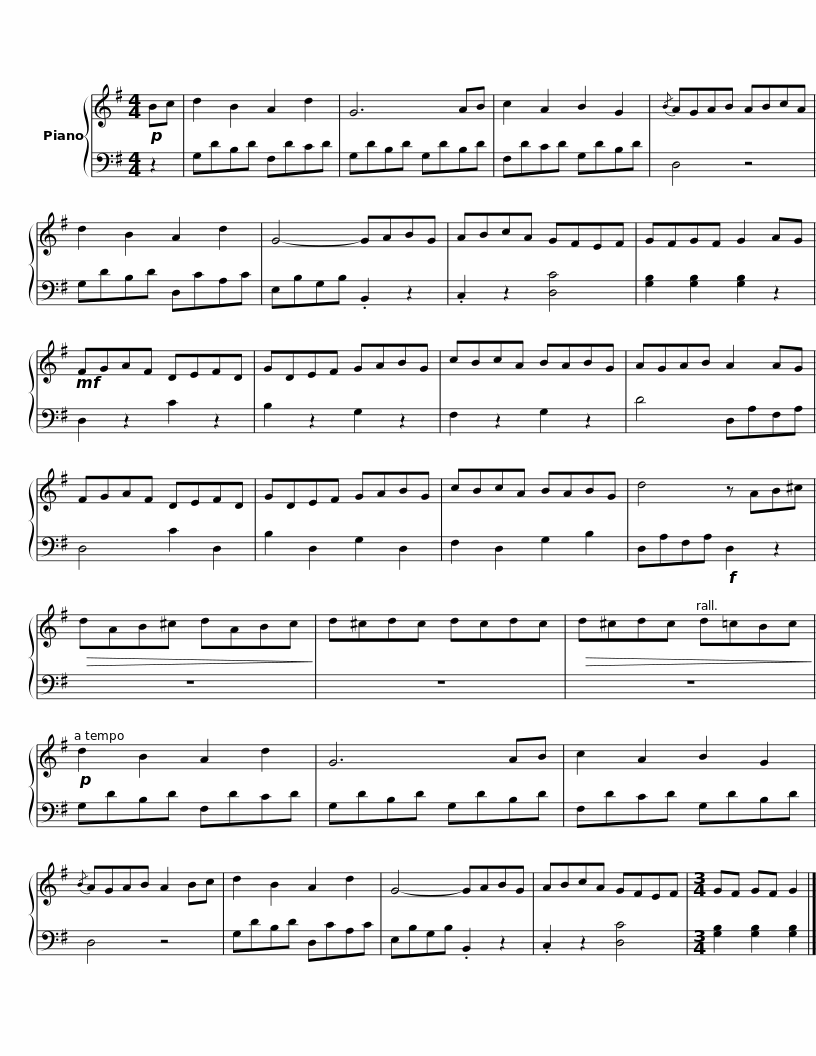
X:1
%%score { 1 | 2 }
L:1/8
M:4/4
I:linebreak $
K:G
V:1 treble
V:2 bass
V:1
!p! Bc | d2 B2 A2 d2 | G6 AB | c2 A2 B2 G2 |{/B} AGAB ABcA |$ %5
 d2 B2 A2 d2 | G4- GABG | ABcA GFEF | GFGF G2 AG |!mf! FGAF DEFD |$ %10
 GDEF GABG | cBcA BABG | AGAB A2 AG | FGAF DEFD | GDEF GABG |$ %15
 cBcA BABG | d4 z AB^c |!>(! dAB^c dABc!>)! | d^cdc dcdc |$!>(! d^cdc d=cBc!>)! | %20
!p! d2 B2 A2 d2 | G6 AB | c2 A2 B2 G2 |{/B} AGAB A2 Bc |$ d2 B2 A2 d2 | %25
 G4- GABG | ABcA GFEF |[M:3/4] GF GF G2 |] %28
V:2
 z2 | G,DB,D F,DCD | G,DB,D G,DB,D | F,DCD G,DB,D | D,4 z4 |$ %5
 G,DB,D D,CA,C | E,B,G,B, .B,,2 z2 | .C,2 z2 [D,C]4 | [G,B,]2 [G,B,]2 [G,B,]2 z2 | D,2 z2 C2 z2 |$ %10
 B,2 z2 G,2 z2 | F,2 z2 G,2 z2 | D4 D,A,F,A, | D,4 C2 D,2 | B,2 D,2 G,2 D,2 |$ %15
 F,2 D,2 G,2 B,2 | D,A,F,A,!f! D,2 z2 | z8 | z8 |$ z8 | %20
 G,DB,D F,DCD | G,DB,D G,DB,D | F,DCD G,DB,D | D,4 z4 |$ G,DB,D D,CA,C | %25
 E,B,G,B, .B,,2 z2 | .C,2 z2 [D,C]4 |[M:3/4] [G,B,]2 [G,B,]2 [G,B,]2 |] %28
